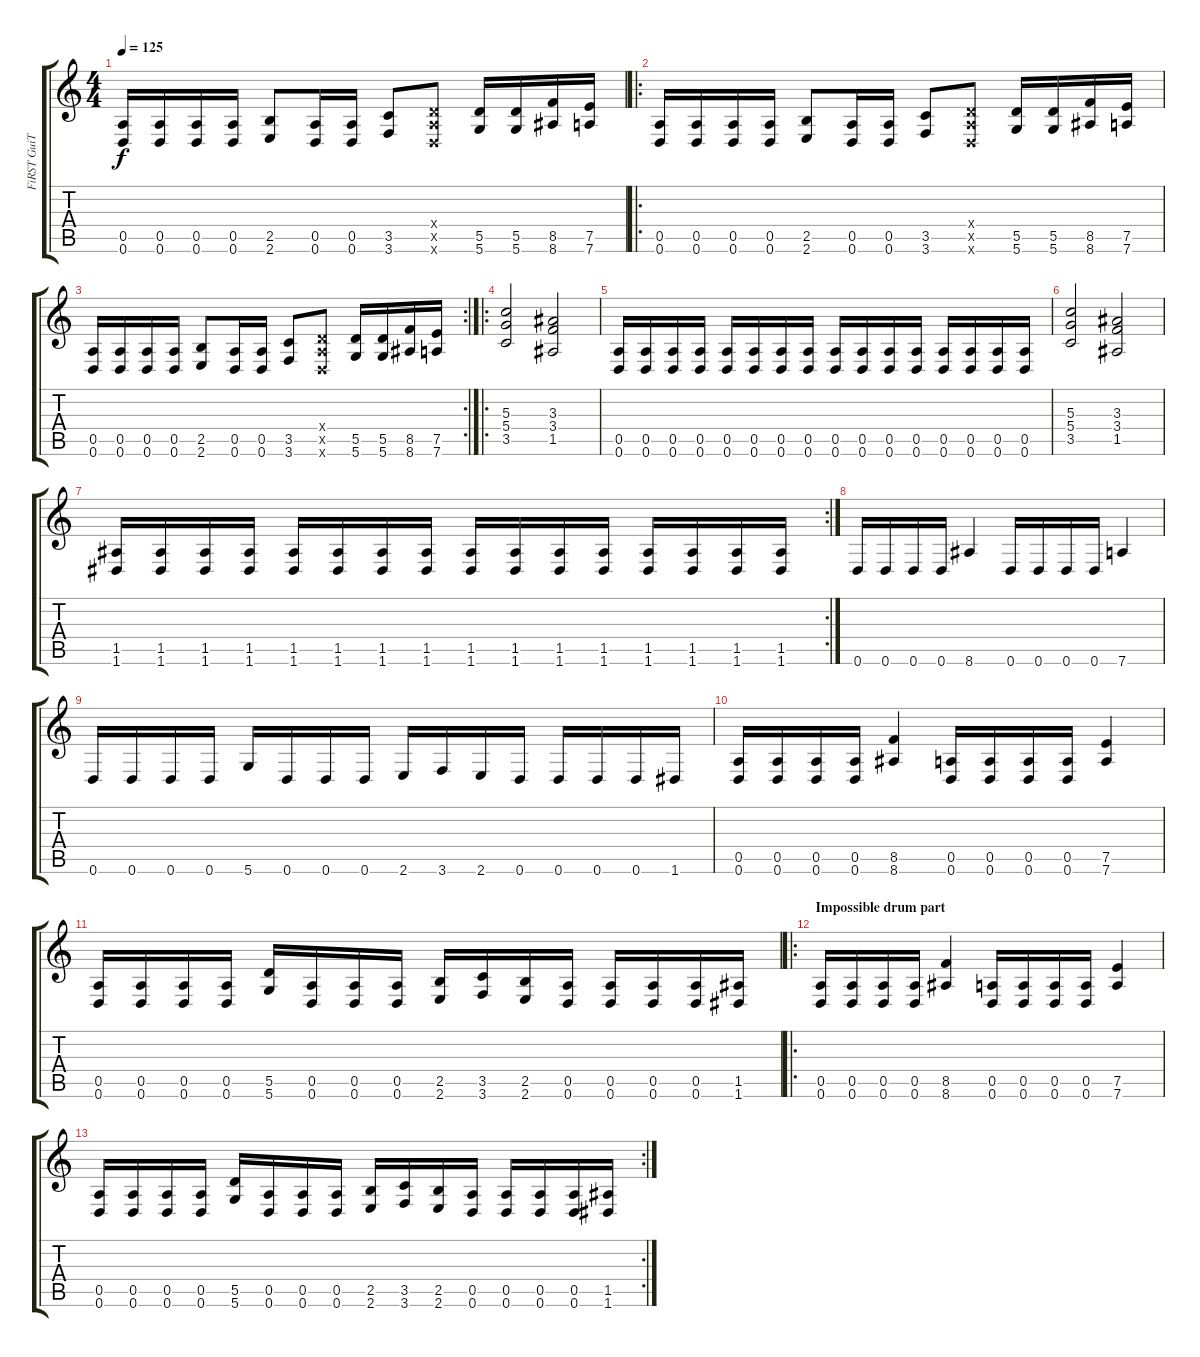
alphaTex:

\track ("FiRST GuiTaR" "FiRST GuiT") {instrument distortionguitar}
\staff {score tabs}
\tuning (E4 B3 G3 D3 A2 D2) {hide}
\ts (4 4)
\tempo 125
\clef g2
\ks c
(0.5 0.6).16{dy f} (0.5 0.6).16 (0.5 0.6).16 (0.5 0.6).16 (2.5 2.6).8 (0.5 0.6).16 (0.5 0.6).16 (3.5 3.6).8 (0.4{x} 0.5{x} 0.6{x}).8 (5.5 5.6).16 (5.5 5.6).16 (8.5 8.6).16 (7.5 7.6).16 |
\ro
(0.5 0.6).16 (0.5 0.6).16 (0.5 0.6).16 (0.5 0.6).16 (2.5 2.6).8 (0.5 0.6).16 (0.5 0.6).16 (3.5 3.6).8 (0.4{x} 0.5{x} 0.6{x}).8 (5.5 5.6).16 (5.5 5.6).16 (8.5 8.6).16 (7.5 7.6).16 |
\rc 2
(0.5 0.6).16 (0.5 0.6).16 (0.5 0.6).16 (0.5 0.6).16 (2.5 2.6).8 (0.5 0.6).16 (0.5 0.6).16 (3.5 3.6).8 (0.4{x} 0.5{x} 0.6{x}).8 (5.5 5.6).16 (5.5 5.6).16 (8.5 8.6).16 (7.5 7.6).16 |
\ro
(5.3 5.4 3.5).2 (3.3 3.4 1.5).2 |
(0.5 0.6).16 (0.5 0.6).16 (0.5 0.6).16 (0.5 0.6).16 (0.5 0.6).16 (0.5 0.6).16 (0.5 0.6).16 (0.5 0.6).16 (0.5 0.6).16 (0.5 0.6).16 (0.5 0.6).16 (0.5 0.6).16 (0.5 0.6).16 (0.5 0.6).16 (0.5 0.6).16 (0.5 0.6).16 |
(5.3 5.4 3.5).2 (3.3 3.4 1.5).2 |
\rc 2
(1.5 1.6).16 (1.5 1.6).16 (1.5 1.6).16 (1.5 1.6).16 (1.5 1.6).16 (1.5 1.6).16 (1.5 1.6).16 (1.5 1.6).16 (1.5 1.6).16 (1.5 1.6).16 (1.5 1.6).16 (1.5 1.6).16 (1.5 1.6).16 (1.5 1.6).16 (1.5 1.6).16 (1.5 1.6).16 |
0.6.16 0.6.16 0.6.16 0.6.16 8.6.4 0.6.16 0.6.16 0.6.16 0.6.16 7.6.4 |
0.6.16 0.6.16 0.6.16 0.6.16 5.6.16 0.6.16 0.6.16 0.6.16 2.6.16 3.6.16 2.6.16 0.6.16 0.6.16 0.6.16 0.6.16 1.6.16 |
(0.5 0.6).16 (0.5 0.6).16 (0.5 0.6).16 (0.5 0.6).16 (8.5 8.6).4 (0.5 0.6).16 (0.5 0.6).16 (0.5 0.6).16 (0.5 0.6).16 (7.5 7.6).4 |
(0.5 0.6).16 (0.5 0.6).16 (0.5 0.6).16 (0.5 0.6).16 (5.5 5.6).16 (0.5 0.6).16 (0.5 0.6).16 (0.5 0.6).16 (2.5 2.6).16 (3.5 3.6).16 (2.5 2.6).16 (0.5 0.6).16 (0.5 0.6).16 (0.5 0.6).16 (0.5 0.6).16 (1.5 1.6).16 |
\ro
\section ("" "Impossible drum part")
(0.5 0.6).16 (0.5 0.6).16 (0.5 0.6).16 (0.5 0.6).16 (8.5 8.6).4 (0.5 0.6).16 (0.5 0.6).16 (0.5 0.6).16 (0.5 0.6).16 (7.5 7.6).4 |
\rc 2
(0.5 0.6).16 (0.5 0.6).16 (0.5 0.6).16 (0.5 0.6).16 (5.5 5.6).16 (0.5 0.6).16 (0.5 0.6).16 (0.5 0.6).16 (2.5 2.6).16 (3.5 3.6).16 (2.5 2.6).16 (0.5 0.6).16 (0.5 0.6).16 (0.5 0.6).16 (0.5 0.6).16 (1.5 1.6).16
